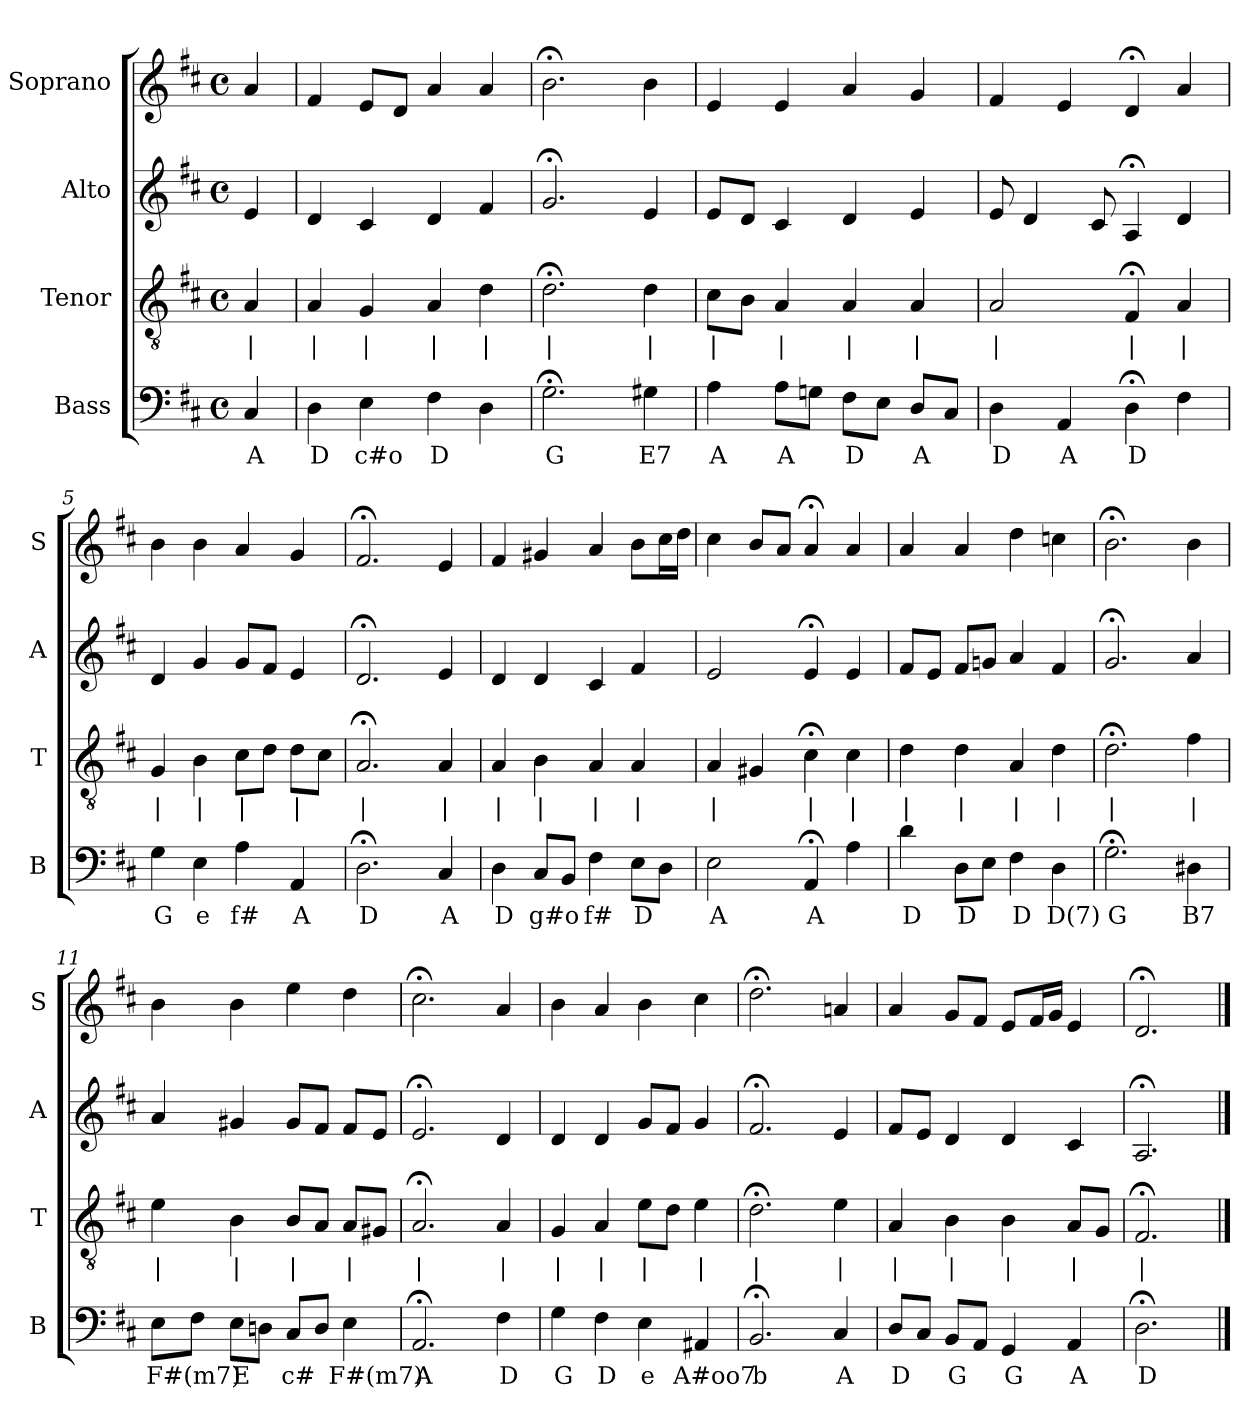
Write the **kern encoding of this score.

**kern	**text	**kern	**text	**kern	**kern
*part4	*part4	*part3	*part3	*part2	*part1
*staff4	*staff4	*staff3	*staff3	*staff2	*staff1
*I"Bass	*	*I"Tenor	*	*I"Alto	*I"Soprano
*I'B	*	*I'T	*	*I'A	*I'S
*clefF4	*	*clefGv2	*	*clefG2	*clefG2
*k[f#c#]	*	*k[f#c#]	*	*k[f#c#]	*k[f#c#]
*D:	*	*D:	*	*D:	*D:
*M4/4	*	*M4/4	*	*M4/4	*M4/4
*met(c)	*	*met(c)	*	*met(c)	*met(c)
*MM100	*	*MM100	*	*MM100	*MM100
=	=	=	=	=	=
4C#	A	4A	|	4e	4a
=1	=1	=1	=1	=1	=1
4D	D	4A	|	4d	4f#
4E	c#o	4G	|	4c#	8eL
.	.	.	.	.	8dJ
4F#	D	4A	|	4d	4a
4D	.	4d	|	4f#	4a
=2	=2	=2	=2	=2	=2
2.G;<	G	2.d;<	|	2.g;<	2.b;<
4G#X	E7	4d	|	4e	4b
=3	=3	=3	=3	=3	=3
4A	A	8c#L	|	8eL	4e
.	.	8BJ	.	8dJ	.
8AL	A	4A	|	4c#	4e
8GnJ	.	.	.	.	.
8F#L	D	4A	|	4d	4a
8EJ	.	.	.	.	.
8DL	A	4A	|	4e	4g
8C#J	.	.	.	.	.
=4	=4	=4	=4	=4	=4
4D	D	2A	|	8e	4f#
.	.	.	.	4d	.
4AA	A	.	.	.	4e
.	.	.	.	8c#	.
4D;<	D	4F#;<	|	4A;<	4d;<
4F#	.	4A	|	4d	4a
=5	=5	=5	=5	=5	=5
4G	G	4G	|	4d	4b
4E	e	4B	|	4g	4b
4A	f#	8c#L	|	8gL	4a
.	.	8dJ	.	8f#J	.
4AA	A	8dL	|	4e	4g
.	.	8c#J	.	.	.
=6	=6	=6	=6	=6	=6
2.D;<	D	2.A;<	|	2.d;<	2.f#;<
4C#	A	4A	|	4e	4e
=7	=7	=7	=7	=7	=7
4D	D	4A	|	4d	4f#
8C#L	g#o	4B	|	4d	4g#X
8BBJ	.	.	.	.	.
4F#	f#	4A	|	4c#	4a
8EL	D	4A	|	4f#	8bL
8DJ	.	.	.	.	16cc#L
.	.	.	.	.	16ddJJ
=8	=8	=8	=8	=8	=8
2E	A	4A	|	2e	4cc#
.	.	4G#X	.	.	8bL
.	.	.	.	.	8aJ
4AA;<	A	4c#;<	|	4e;<	4a;<
4A	.	4c#	|	4e	4a
=9	=9	=9	=9	=9	=9
4d	D	4d	|	8f#L	4a
.	.	.	.	8eJ	.
8DL	D	4d	|	8f#L	4a
8EJ	.	.	.	8gnJ	.
4F#	D	4A	|	4a	4dd
4D	D(7)	4d	|	4f#	4ccn
=10	=10	=10	=10	=10	=10
2.G;<	G	2.d;<	|	2.g;<	2.b;<
4D#X	B7	4f#	|	4a	4b
=11	=11	=11	=11	=11	=11
8EL	F#(m7)	4e	|	4a	4b
8F#J	.	.	.	.	.
8EL	E	4B	|	4g#X	4b
8DnJ	.	.	.	.	.
8C#L	c#	8BL	|	8g#L	4ee
8DJ	.	8AJ	.	8f#J	.
4E	F#(m7)	8AL	|	8f#L	4dd
.	.	8G#XJ	.	8eJ	.
=12	=12	=12	=12	=12	=12
2.AA;<	A	2.A;<	|	2.e;<	2.cc#;<
4F#	D	4A	|	4d	4a
=13	=13	=13	=13	=13	=13
4G	G	4G	|	4d	4b
4F#	D	4A	|	4d	4a
4E	e	8eL	|	8gL	4b
.	.	8dJ	.	8f#J	.
4AA#X	A#oo7	4e	|	4g	4cc#
=14	=14	=14	=14	=14	=14
2.BB;<	b	2.d;<	|	2.f#;<	2.dd;<
4C#	A	4e	|	4e	4an
=15	=15	=15	=15	=15	=15
8DL	D	4A	|	8f#L	4a
8C#J	.	.	.	8eJ	.
8BBL	G	4B	|	4d	8gL
8AAJ	.	.	.	.	8f#J
4GG	G	4B	|	4d	8eL
.	.	.	.	.	16f#L
.	.	.	.	.	16gJJ
4AA	A	8AL	|	4c#	4e
.	.	8GJ	.	.	.
=16	=16	=16	=16	=16	=16
2.D;<	D	2.F#;<	|	2.A;<	2.d;<
==	==	==	==	==	==
*-	*-	*-	*-	*-	*-
